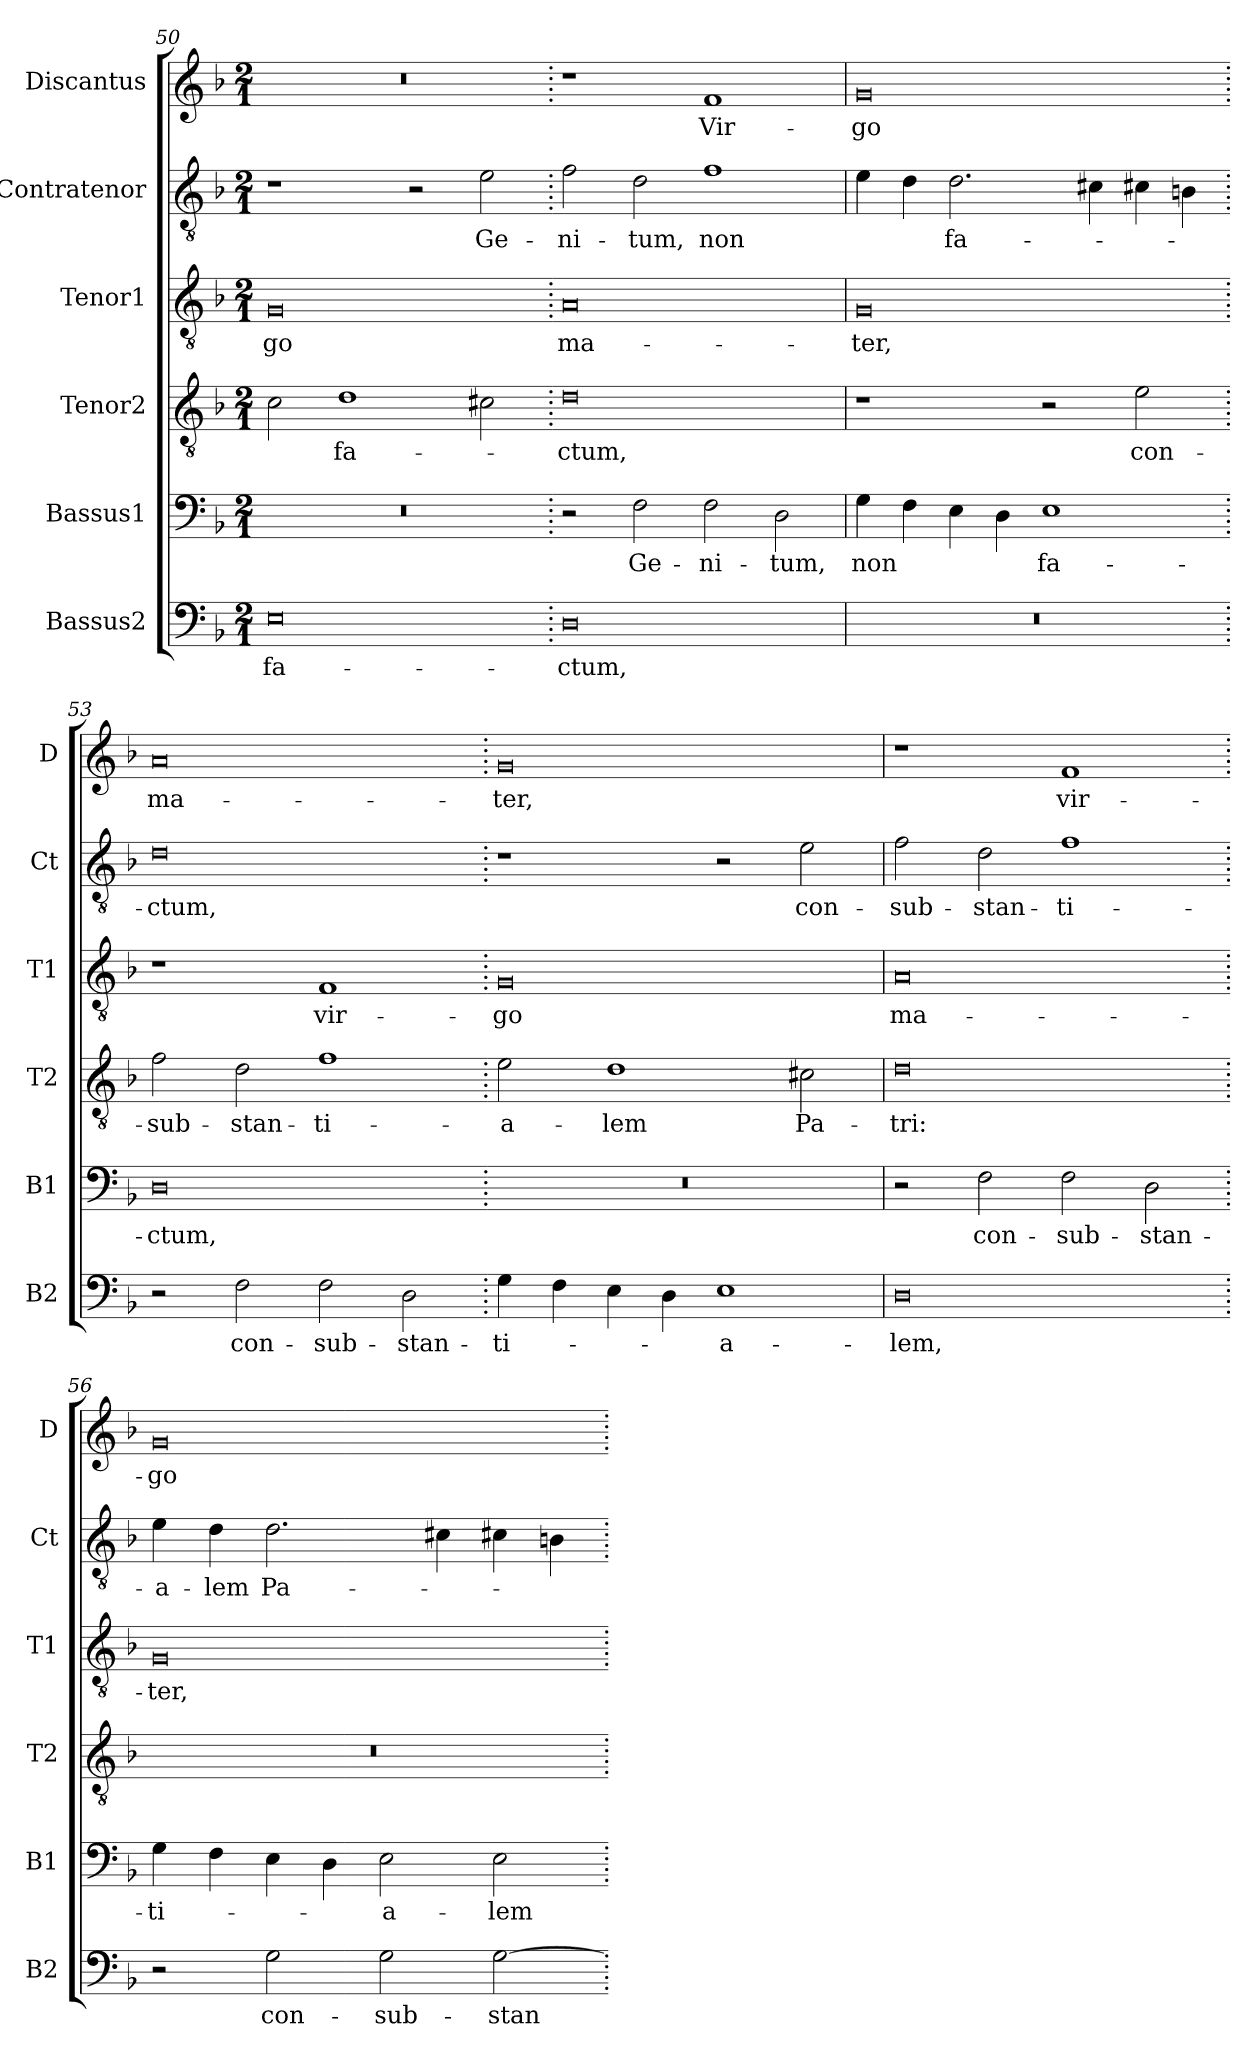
**kern	**text	**kern	**text	**kern	**text	**kern	**text	**kern	**text	**kern	**text
*part6	*part6	*part5	*part5	*part4	*part4	*part3	*part3	*part2	*part2	*part1	*part1
*staff6	*staff6	*staff5	*staff5	*staff4	*staff4	*staff3	*staff3	*staff2	*staff2	*staff1	*staff1
*I"Bassus2	*	*I"Bassus1	*	*I"Tenor2	*	*I"Tenor1	*	*I"Contratenor	*	*I"Discantus	*
*I'B2	*	*I'B1	*	*I'T2	*	*I'T1	*	*I'Ct	*	*I'D	*
*clefF4	*	*clefF4	*	*clefGv2	*	*clefGv2	*	*clefGv2	*	*clefG2	*
*k[b-]	*	*k[b-]	*	*k[b-]	*	*k[b-]	*	*k[b-]	*	*k[b-]	*
*M2/1	*	*M2/1	*	*M2/1	*	*M2/1	*	*M2/1	*	*M2/1	*
=50	=50	=50	=50	=50	=50	=50	=50	=50	=50	=50	=50
0E	fa-	0r	.	2c	.	0G	-go	1r	.	0r	.
.	.	.	.	1d	fa-	.	.	.	.	.	.
.	.	.	.	.	.	.	.	2r	.	.	.
.	.	.	.	2c#X	.	.	.	2e	Ge-	.	.
=51.	=51.	=51.	=51.	=51.	=51.	=51.	=51.	=51.	=51.	=51.	=51.
0D	-ctum,	2r	.	0d	-ctum,	0A	ma-	2f	-ni-	1r	.
.	.	2F	Ge-	.	.	.	.	2d	-tum,	.	.
.	.	2F	-ni-	.	.	.	.	1f	non	1f	Vir-
.	.	2D	-tum,	.	.	.	.	.	.	.	.
=52	=52	=52	=52	=52	=52	=52	=52	=52	=52	=52	=52
0r	.	4G	non	1r	.	0G	-ter,	4e	.	0g	-go
.	.	4F	.	.	.	.	.	4d	.	.	.
.	.	4E	.	.	.	.	.	2.d	fa-	.	.
.	.	4D	.	.	.	.	.	.	.	.	.
.	.	1E	fa-	2r	.	.	.	.	.	.	.
.	.	.	.	.	.	.	.	4c#X	.	.	.
.	.	.	.	2e	con-	.	.	4c#X	.	.	.
.	.	.	.	.	.	.	.	4Bn	.	.	.
=53.	=53.	=53.	=53.	=53.	=53.	=53.	=53.	=53.	=53.	=53.	=53.
2r	.	0D	-ctum,	2f	-sub-	1r	.	0d	-ctum,	0a	ma-
2F	con-	.	.	2d	-stan-	.	.	.	.	.	.
2F	-sub-	.	.	1f	-ti-	1F	vir-	.	.	.	.
2D	-stan-	.	.	.	.	.	.	.	.	.	.
=54.	=54.	=54.	=54.	=54.	=54.	=54.	=54.	=54.	=54.	=54.	=54.
4G	-ti-	0r	.	2e	-a-	0G	-go	1r	.	0g	-ter,
4F	.	.	.	.	.	.	.	.	.	.	.
4E	.	.	.	1d	-lem	.	.	.	.	.	.
4D	.	.	.	.	.	.	.	.	.	.	.
1E	-a-	.	.	.	.	.	.	2r	.	.	.
.	.	.	.	2c#X	Pa-	.	.	2e	con-	.	.
=55	=55	=55	=55	=55	=55	=55	=55	=55	=55	=55	=55
0D	-lem,	2r	.	0d	-tri:	0A	ma-	2f	-sub-	1r	.
.	.	2F	con-	.	.	.	.	2d	-stan-	.	.
.	.	2F	-sub-	.	.	.	.	1f	-ti-	1f	vir-
.	.	2D	-stan-	.	.	.	.	.	.	.	.
=56.	=56.	=56.	=56.	=56.	=56.	=56.	=56.	=56.	=56.	=56.	=56.
2r	.	4G	-ti-	0r	.	0G	-ter,	4e	-a-	0g	-go
.	.	4F	.	.	.	.	.	4d	-lem	.	.
2G	con-	4E	.	.	.	.	.	2.d	Pa-	.	.
.	.	4D	.	.	.	.	.	.	.	.	.
2G	-sub-	2E	-a-	.	.	.	.	.	.	.	.
.	.	.	.	.	.	.	.	4c#X	.	.	.
[2G	-stan-	2E	-lem	.	.	.	.	4c#X	.	.	.
.	.	.	.	.	.	.	.	4Bn	.	.	.
=.	=.	=.	=.	=.	=.	=.	=.	=.	=.	=.	=.
*-	*-	*-	*-	*-	*-	*-	*-	*-	*-	*-	*-
